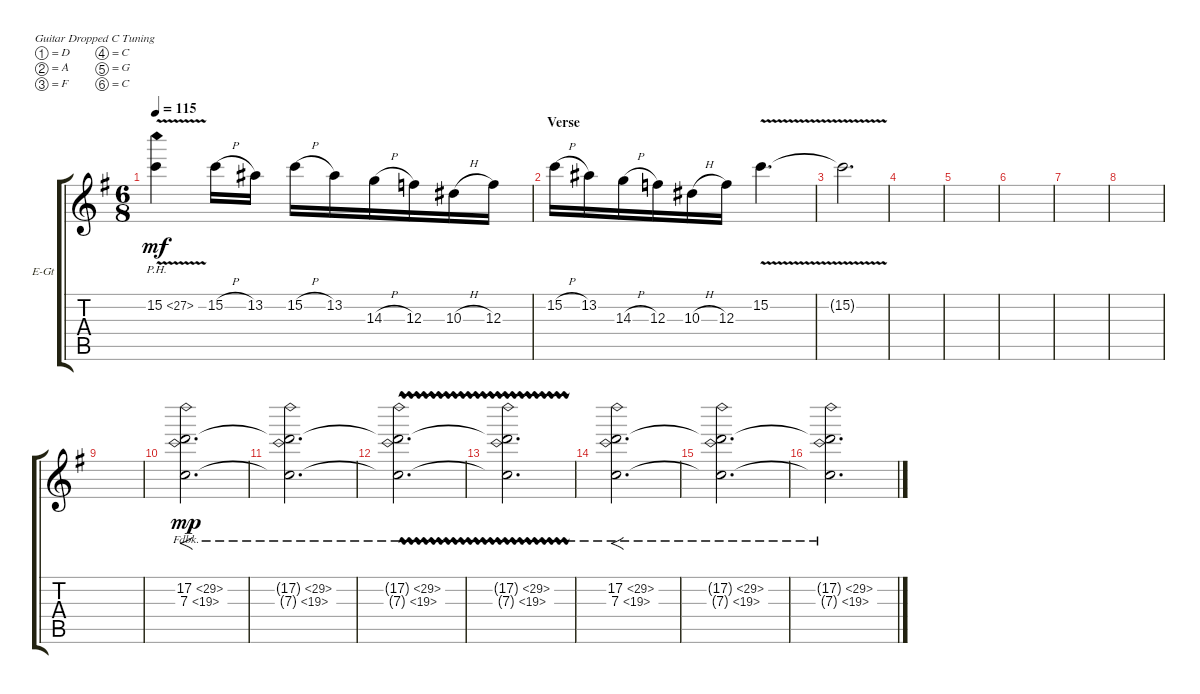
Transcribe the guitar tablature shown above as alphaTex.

\bracketExtendMode groupsimilarinstruments
\firstSystemTrackNameOrientation horizontal
\otherSystemsTrackNameOrientation horizontal
\track ("Electric Guitar" "E-Gt") {instrument distortionguitar}
\staff {score tabs}
\tuning (D4 A3 F3 C3 G2 C2)
\ts (6 8)
\tempo 115
\clef g2
\ks eminor
15.2{ph 12 v}.4{dy mf} 15.2{h}.16 13.2.16 15.2{h}.16 13.2.16 14.3{h}.16 12.3.16 10.3{h}.16 12.3.16 |
\section ("" "Verse")
15.2{h}.16 13.2.16 14.3{h}.16 12.3.16 10.3{h}.16 12.3.16 15.2{v}.4{d} |
15.2{v t}.2{d} |
|
|
|
|
|
|
(17.2{fh 12} 7.3{fh 12}).2{f d dy mp} |
(17.2{fh 12 t} 7.3{fh 12 t}).2{d} |
(7.3{fh 12 t} 17.2{fh 12 vw t}).2{d} |
(17.2{fh 12 vw t} 7.3{fh 12 t}).2{d} |
(17.2{fh 12} 7.3{fh 12}).2{f d} |
(17.2{fh 12 t} 7.3{fh 12 t}).2{d} |
(7.3{fh 12 t} 17.2{fh 12 t}).2{d}
